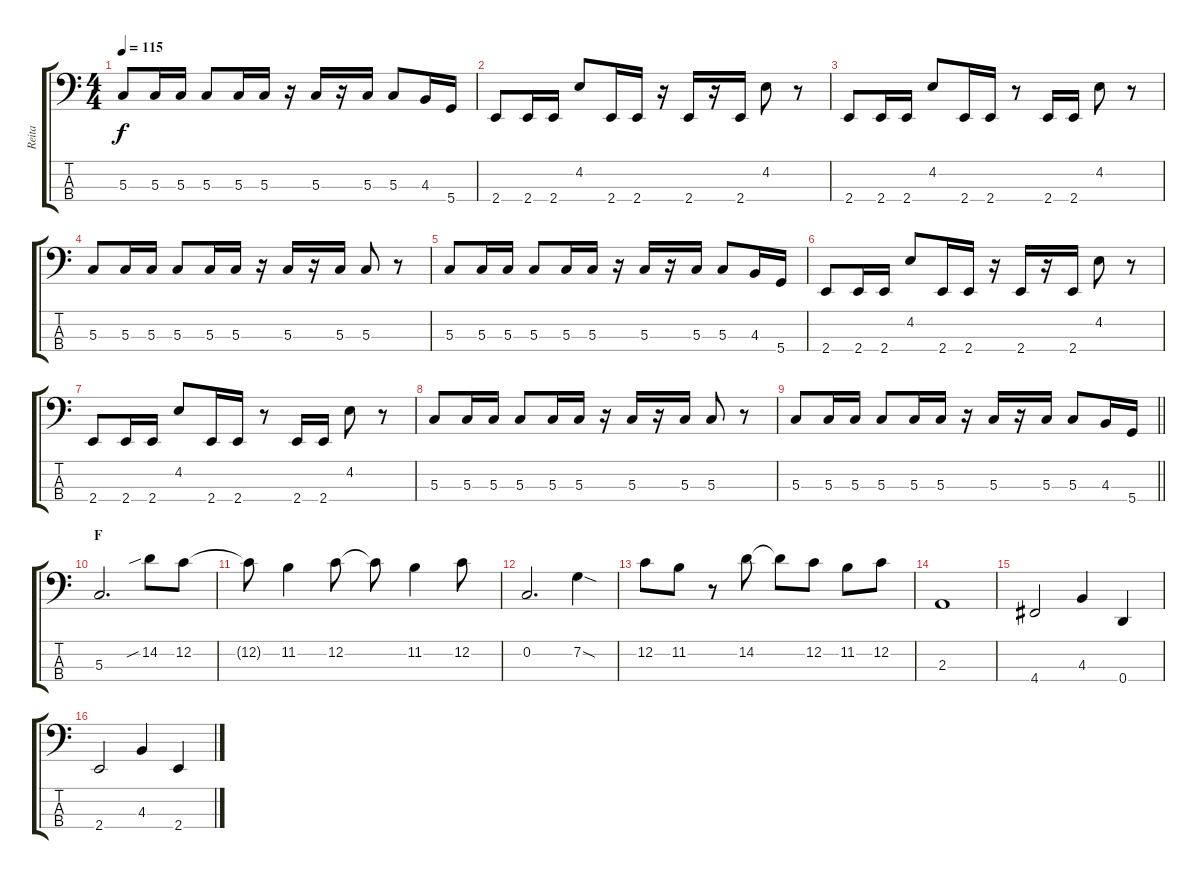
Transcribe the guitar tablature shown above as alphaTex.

\track ("Reita" "Reita") {instrument electricbassfinger}
\staff {score tabs}
\tuning (F2 C2 G1 D1) {hide}
\ts (4 4)
\tempo 115
\clef f4
\ks c
5.3.8{dy f} 5.3.16 5.3.16 5.3.8 5.3.16 5.3.16 r.16 5.3.16 r.16 5.3.16 5.3.8 4.3.16 5.4.16 |
2.4.8 2.4.16 2.4.16 4.2.8 2.4.16 2.4.16 r.16 2.4.16 r.16 2.4.16 4.2.8 r.8 |
2.4.8 2.4.16 2.4.16 4.2.8 2.4.16 2.4.16 r.8 2.4.16 2.4.16 4.2.8 r.8 |
5.3.8 5.3.16 5.3.16 5.3.8 5.3.16 5.3.16 r.16 5.3.16 r.16 5.3.16 5.3.8 r.8 |
5.3.8 5.3.16 5.3.16 5.3.8 5.3.16 5.3.16 r.16 5.3.16 r.16 5.3.16 5.3.8 4.3.16 5.4.16 |
2.4.8 2.4.16 2.4.16 4.2.8 2.4.16 2.4.16 r.16 2.4.16 r.16 2.4.16 4.2.8 r.8 |
2.4.8 2.4.16 2.4.16 4.2.8 2.4.16 2.4.16 r.8 2.4.16 2.4.16 4.2.8 r.8 |
5.3.8 5.3.16 5.3.16 5.3.8 5.3.16 5.3.16 r.16 5.3.16 r.16 5.3.16 5.3.8 r.8 |
\barLineRight lightlight
5.3.8 5.3.16 5.3.16 5.3.8 5.3.16 5.3.16 r.16 5.3.16 r.16 5.3.16 5.3.8 4.3.16 5.4.16 |
\section ("" "F")
5.3.2{d} 14.2{sib}.8 12.2.8 |
12.2{t}.8 11.2.4 12.2.8 12.2{t}.8 11.2.4 12.2.8 |
0.2.2{d} 7.2{sod}.4 |
12.2.8 11.2.8 r.8 14.2.8 14.2{t}.8 12.2.8 11.2.8 12.2.8 |
2.3.1 |
4.4.2 4.3.4 0.4.4 |
2.4.2 4.3.4 2.4.4
